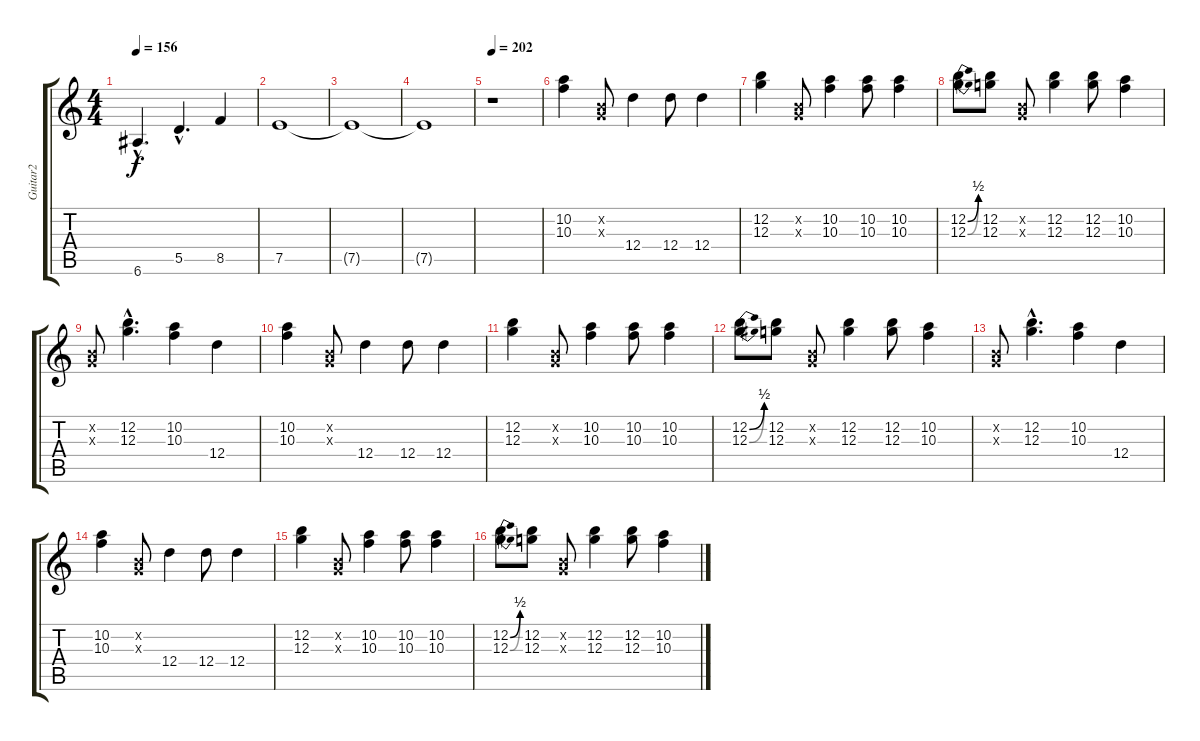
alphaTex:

\track ("Guitar2" "Guitar2") {instrument distortionguitar}
\staff {score tabs}
\tuning (E4 B3 G3 D3 A2 E2) {hide}
\ts (4 4)
\tempo 156
\clef g2
\ks c
6.6{hac}.4{d dy f} 5.5{hac}.4{d} 8.5.4 |
7.5.1 |
7.5{t}.1 |
7.5{t}.1 |
\tempo 202
r.1 |
(10.2 10.3).4 (0.2{x} 0.3{x}).8 12.4.4 12.4.8 12.4.4 |
(12.2 12.3).4 (0.2{x} 0.3{x}).8 (10.2 10.3).4 (10.2 10.3).8 (10.2 10.3).4 |
(12.2{be (bend 0 0 60 2)} 12.3{be (bend 0 0 60 2)}).8 (12.2 12.3).8 (0.2{x} 0.3{x}).8 (12.2 12.3).4 (12.2 12.3).8 (10.2 10.3).4 |
(0.2{x} 0.3{x}).8 (12.2{hac} 12.3{hac}).4{d} (10.2 10.3).4 12.4.4 |
(10.2 10.3).4 (0.2{x} 0.3{x}).8 12.4.4 12.4.8 12.4.4 |
(12.2 12.3).4 (0.2{x} 0.3{x}).8 (10.2 10.3).4 (10.2 10.3).8 (10.2 10.3).4 |
(12.2{be (bend 0 0 60 2)} 12.3{be (bend 0 0 60 2)}).8 (12.2 12.3).8 (0.2{x} 0.3{x}).8 (12.2 12.3).4 (12.2 12.3).8 (10.2 10.3).4 |
(0.2{x} 0.3{x}).8 (12.2{hac} 12.3{hac}).4{d} (10.2 10.3).4 12.4.4 |
(10.2 10.3).4 (0.2{x} 0.3{x}).8 12.4.4 12.4.8 12.4.4 |
(12.2 12.3).4 (0.2{x} 0.3{x}).8 (10.2 10.3).4 (10.2 10.3).8 (10.2 10.3).4 |
(12.2{be (bend 0 0 60 2)} 12.3{be (bend 0 0 60 2)}).8 (12.2 12.3).8 (0.2{x} 0.3{x}).8 (12.2 12.3).4 (12.2 12.3).8 (10.2 10.3).4
